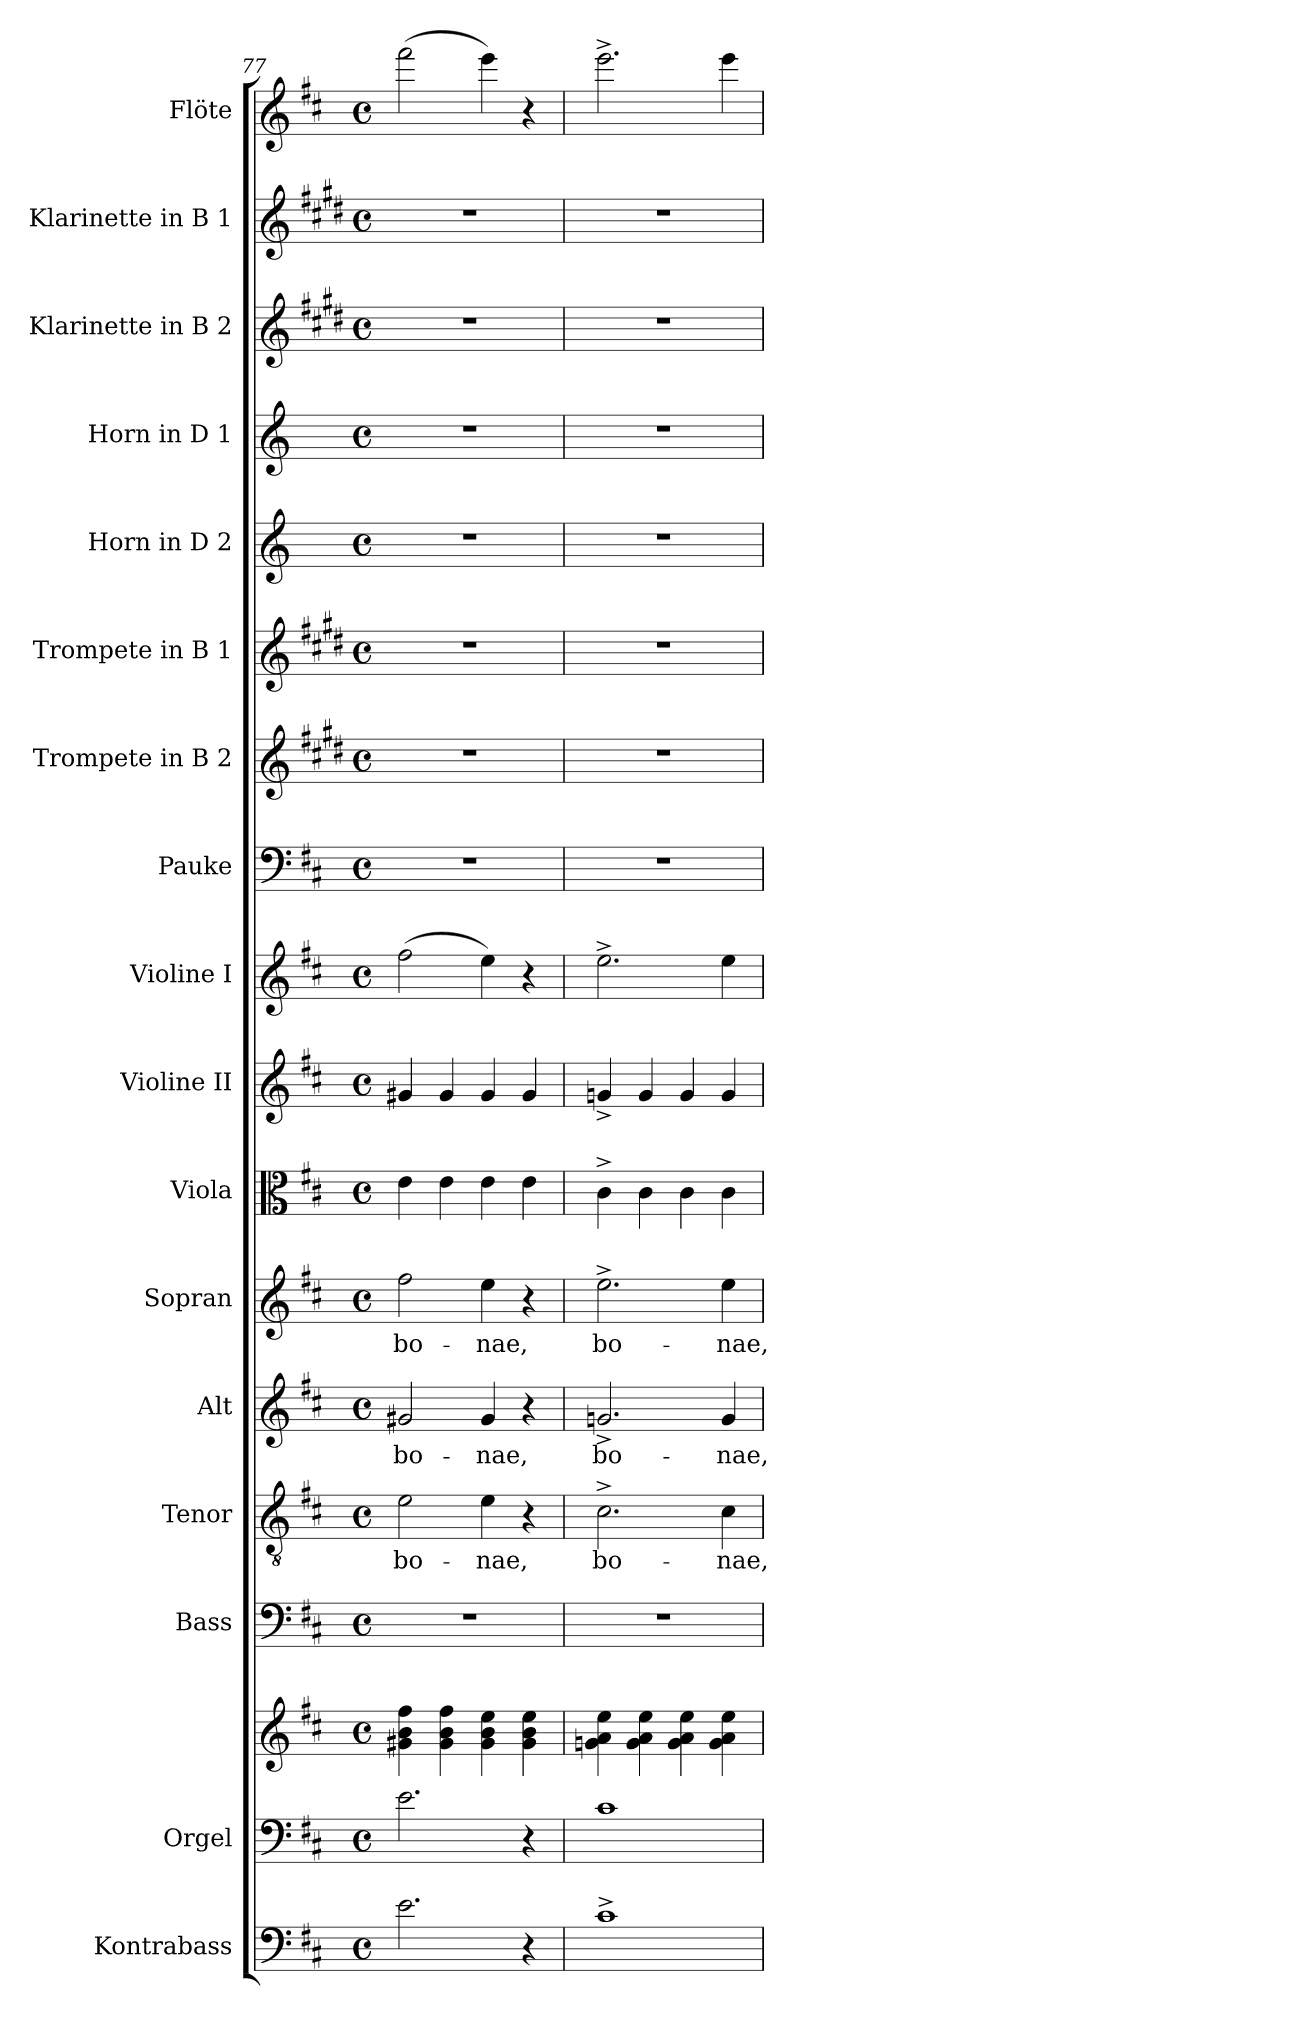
**kern	**kern	**kern	**kern	**kern	**text	**kern	**text	**kern	**text	**kern	**kern	**kern	**kern	**kern	**kern	**kern	**kern	**kern	**kern	**kern
*part17	*part16	*part16	*part15	*part14	*part14	*part13	*part13	*part12	*part12	*part11	*part10	*part9	*part8	*part7	*part6	*part5	*part4	*part3	*part2	*part1
*staff18	*staff17	*staff16	*staff15	*staff14	*staff14	*staff13	*staff13	*staff12	*staff12	*staff11	*staff10	*staff9	*staff8	*staff7	*staff6	*staff5	*staff4	*staff3	*staff2	*staff1
*I"Kontrabass	*I"Orgel	*	*I"Bass	*I"Tenor	*	*I"Alt	*	*I"Sopran	*	*I"Viola	*I"Violine II	*I"Violine I	*I"Pauke	*I"Trompete in B 2	*I"Trompete in B 1	*I"Horn in D 2	*I"Horn in D 1	*I"Klarinette in B 2	*I"Klarinette in B 1	*I"Flöte
*I'Kb.	*I'Org.	*	*I'B	*I'T	*	*I'A	*	*I'S	*	*I'Vla.	*I'Vl. II	*I'Vl. I	*I'Pk.	*I'Trp. 2	*I'Trp. 1	*I'Hrn. 2	*I'Hrn. 1	*I'Kl. 2	*I'Kl. 1	*I'Fl.
*clefF4	*clefF4	*clefG2	*clefF4	*clefGv2	*	*clefG2	*	*clefG2	*	*clefC3	*clefG2	*clefG2	*clefF4	*clefG2	*clefG2	*clefG2	*clefG2	*clefG2	*clefG2	*clefG2
*ITrd7c12	*	*	*	*	*	*	*	*	*	*	*	*	*	*ITrd1c2	*ITrd1c2	*ITrd-1c-2	*ITrd-1c-2	*ITrd1c2	*ITrd1c2	*
*k[f#c#]	*k[f#c#]	*k[f#c#]	*k[f#c#]	*k[f#c#]	*	*k[f#c#]	*	*k[f#c#]	*	*k[f#c#]	*k[f#c#]	*k[f#c#]	*k[f#c#]	*k[f#c#]	*k[f#c#]	*k[f#c#]	*k[f#c#]	*k[f#c#]	*k[f#c#]	*k[f#c#]
*D:	*D:	*D:	*D:	*D:	*	*D:	*	*D:	*	*D:	*D:	*D:	*D:	*D:	*D:	*D:	*D:	*D:	*D:	*D:
*M4/4	*M4/4	*M4/4	*M4/4	*M4/4	*	*M4/4	*	*M4/4	*	*M4/4	*M4/4	*M4/4	*M4/4	*M4/4	*M4/4	*M4/4	*M4/4	*M4/4	*M4/4	*M4/4
*met(c)	*met(c)	*met(c)	*met(c)	*met(c)	*	*met(c)	*	*met(c)	*	*met(c)	*met(c)	*met(c)	*met(c)	*met(c)	*met(c)	*met(c)	*met(c)	*met(c)	*met(c)	*met(c)
=77	=77	=77	=77	=77	=77	=77	=77	=77	=77	=77	=77	=77	=77	=77	=77	=77	=77	=77	=77	=77
!	!	!	!	!	!LO:LY:b	!	!LO:LY:b	!	!LO:LY:b	!	!	!	!	!	!	!	!	!	!	!
2.E\	2.e\	4g#X\ 4b\ 4ff#\	1r	2e\	bo-	2g#X/	bo-	2ff#\	bo-	4e\	4g#X/	(>2ff#\	1r	1r	1r	1r	1r	1r	1r	(>2fff#\
.	.	4g#\ 4b\ 4ff#\	.	.	.	.	.	.	.	4e\	4g#/	.	.	.	.	.	.	.	.	.
!	!	!	!	!	!LO:LY:b	!	!LO:LY:b	!	!LO:LY:b	!	!	!	!	!	!	!	!	!	!	!
.	.	4g#\ 4b\ 4ee\	.	4e\	-nae,	4g#/	-nae,	4ee\	-nae,	4e\	4g#/	4ee\)	.	.	.	.	.	.	.	4eee\)
4r	4r	4g#\ 4b\ 4ee\	.	4r	.	4r	.	4r	.	4e\	4g#/	4r	.	.	.	.	.	.	.	4r
=78	=78	=78	=78	=78	=78	=78	=78	=78	=78	=78	=78	=78	=78	=78	=78	=78	=78	=78	=78	=78
!	!	!	!	!	!LO:LY:b	!	!LO:LY:b	!	!LO:LY:b	!	!	!	!	!	!	!	!	!	!	!
1C#^>	1c#	4gn\ 4a\ 4ee\	1r	2.c#^>\	bo-	2.gn^</	bo-	2.ee^>\	bo-	4c#^>\	4gn^</	2.ee^>\	1r	1r	1r	1r	1r	1r	1r	2.eee^>\
.	.	4g\ 4a\ 4ee\	.	.	.	.	.	.	.	4c#\	4g/	.	.	.	.	.	.	.	.	.
.	.	4g\ 4a\ 4ee\	.	.	.	.	.	.	.	4c#\	4g/	.	.	.	.	.	.	.	.	.
!	!	!	!	!	!LO:LY:b	!	!LO:LY:b	!	!LO:LY:b	!	!	!	!	!	!	!	!	!	!	!
.	.	4g\ 4a\ 4ee\	.	4c#\	-nae,	4g/	-nae,-	4ee\	-nae,	4c#\	4g/	4ee\	.	.	.	.	.	.	.	4eee\
=	=	=	=	=	=	=	=	=	=	=	=	=	=	=	=	=	=	=	=	=
*-	*-	*-	*-	*-	*-	*-	*-	*-	*-	*-	*-	*-	*-	*-	*-	*-	*-	*-	*-	*-
